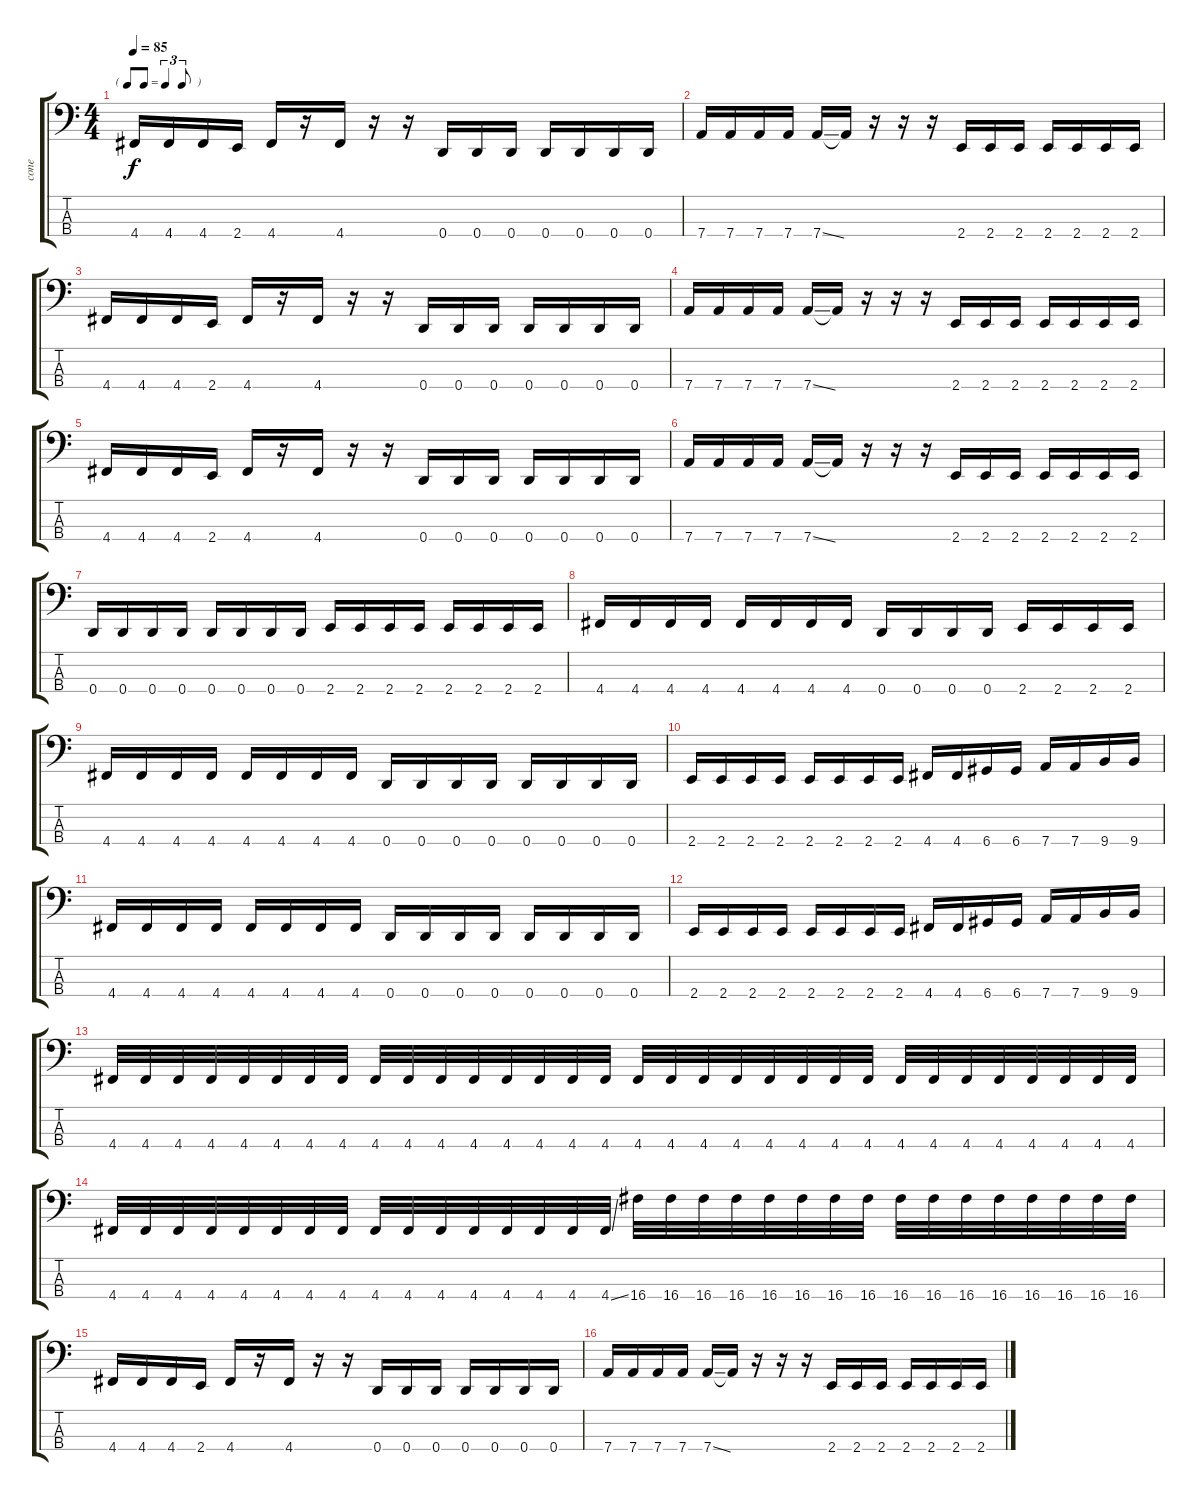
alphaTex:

\track ("cone" "cone") {instrument electricbasspick}
\staff {score tabs}
\tuning (G2 D2 A1 D1) {hide}
\ts (4 4)
\tf triplet8th
\tempo 85
\clef f4
\ks c
4.4.16{dy f instrument electricbasspick} 4.4.16 4.4.16 2.4.16 4.4.16 r.16 4.4.16 r.16 r.16 0.4.16 0.4.16 0.4.16 0.4.16 0.4.16 0.4.16 0.4.16 |
7.4.16 7.4.16 7.4.16 7.4.16 7.4{ss}.16 7.4{t}.16 r.16 r.16 r.16 2.4.16 2.4.16 2.4.16 2.4.16 2.4.16 2.4.16 2.4.16 |
4.4.16 4.4.16 4.4.16 2.4.16 4.4.16 r.16 4.4.16 r.16 r.16 0.4.16 0.4.16 0.4.16 0.4.16 0.4.16 0.4.16 0.4.16 |
7.4.16 7.4.16 7.4.16 7.4.16 7.4{ss}.16 7.4{t}.16 r.16 r.16 r.16 2.4.16 2.4.16 2.4.16 2.4.16 2.4.16 2.4.16 2.4.16 |
4.4.16 4.4.16 4.4.16 2.4.16 4.4.16 r.16 4.4.16 r.16 r.16 0.4.16 0.4.16 0.4.16 0.4.16 0.4.16 0.4.16 0.4.16 |
7.4.16 7.4.16 7.4.16 7.4.16 7.4{ss}.16 7.4{t}.16 r.16 r.16 r.16 2.4.16 2.4.16 2.4.16 2.4.16 2.4.16 2.4.16 2.4.16 |
0.4.16 0.4.16 0.4.16 0.4.16 0.4.16 0.4.16 0.4.16 0.4.16 2.4.16 2.4.16 2.4.16 2.4.16 2.4.16 2.4.16 2.4.16 2.4.16 |
4.4.16 4.4.16 4.4.16 4.4.16 4.4.16 4.4.16 4.4.16 4.4.16 0.4.16 0.4.16 0.4.16 0.4.16 2.4.16 2.4.16 2.4.16 2.4.16 |
4.4.16 4.4.16 4.4.16 4.4.16 4.4.16 4.4.16 4.4.16 4.4.16 0.4.16 0.4.16 0.4.16 0.4.16 0.4.16 0.4.16 0.4.16 0.4.16 |
2.4.16 2.4.16 2.4.16 2.4.16 2.4.16 2.4.16 2.4.16 2.4.16 4.4.16 4.4.16 6.4.16 6.4.16 7.4.16 7.4.16 9.4.16 9.4.16 |
4.4.16 4.4.16 4.4.16 4.4.16 4.4.16 4.4.16 4.4.16 4.4.16 0.4.16 0.4.16 0.4.16 0.4.16 0.4.16 0.4.16 0.4.16 0.4.16 |
2.4.16 2.4.16 2.4.16 2.4.16 2.4.16 2.4.16 2.4.16 2.4.16 4.4.16 4.4.16 6.4.16 6.4.16 7.4.16 7.4.16 9.4.16 9.4.16 |
4.4.32 4.4.32 4.4.32 4.4.32 4.4.32 4.4.32 4.4.32 4.4.32 4.4.32 4.4.32 4.4.32 4.4.32 4.4.32 4.4.32 4.4.32 4.4.32 4.4.32 4.4.32 4.4.32 4.4.32 4.4.32 4.4.32 4.4.32 4.4.32 4.4.32 4.4.32 4.4.32 4.4.32 4.4.32 4.4.32 4.4.32 4.4.32 |
4.4.32 4.4.32 4.4.32 4.4.32 4.4.32 4.4.32 4.4.32 4.4.32 4.4.32 4.4.32 4.4.32 4.4.32 4.4.32 4.4.32 4.4.32 4.4{ss}.32 16.4.32 16.4.32 16.4.32 16.4.32 16.4.32 16.4.32 16.4.32 16.4.32 16.4.32 16.4.32 16.4.32 16.4.32 16.4.32 16.4.32 16.4.32 16.4.32 |
4.4.16 4.4.16 4.4.16 2.4.16 4.4.16 r.16 4.4.16 r.16 r.16 0.4.16 0.4.16 0.4.16 0.4.16 0.4.16 0.4.16 0.4.16 |
7.4.16 7.4.16 7.4.16 7.4.16 7.4{ss}.16 7.4{t}.16 r.16 r.16 r.16 2.4.16 2.4.16 2.4.16 2.4.16 2.4.16 2.4.16 2.4.16
